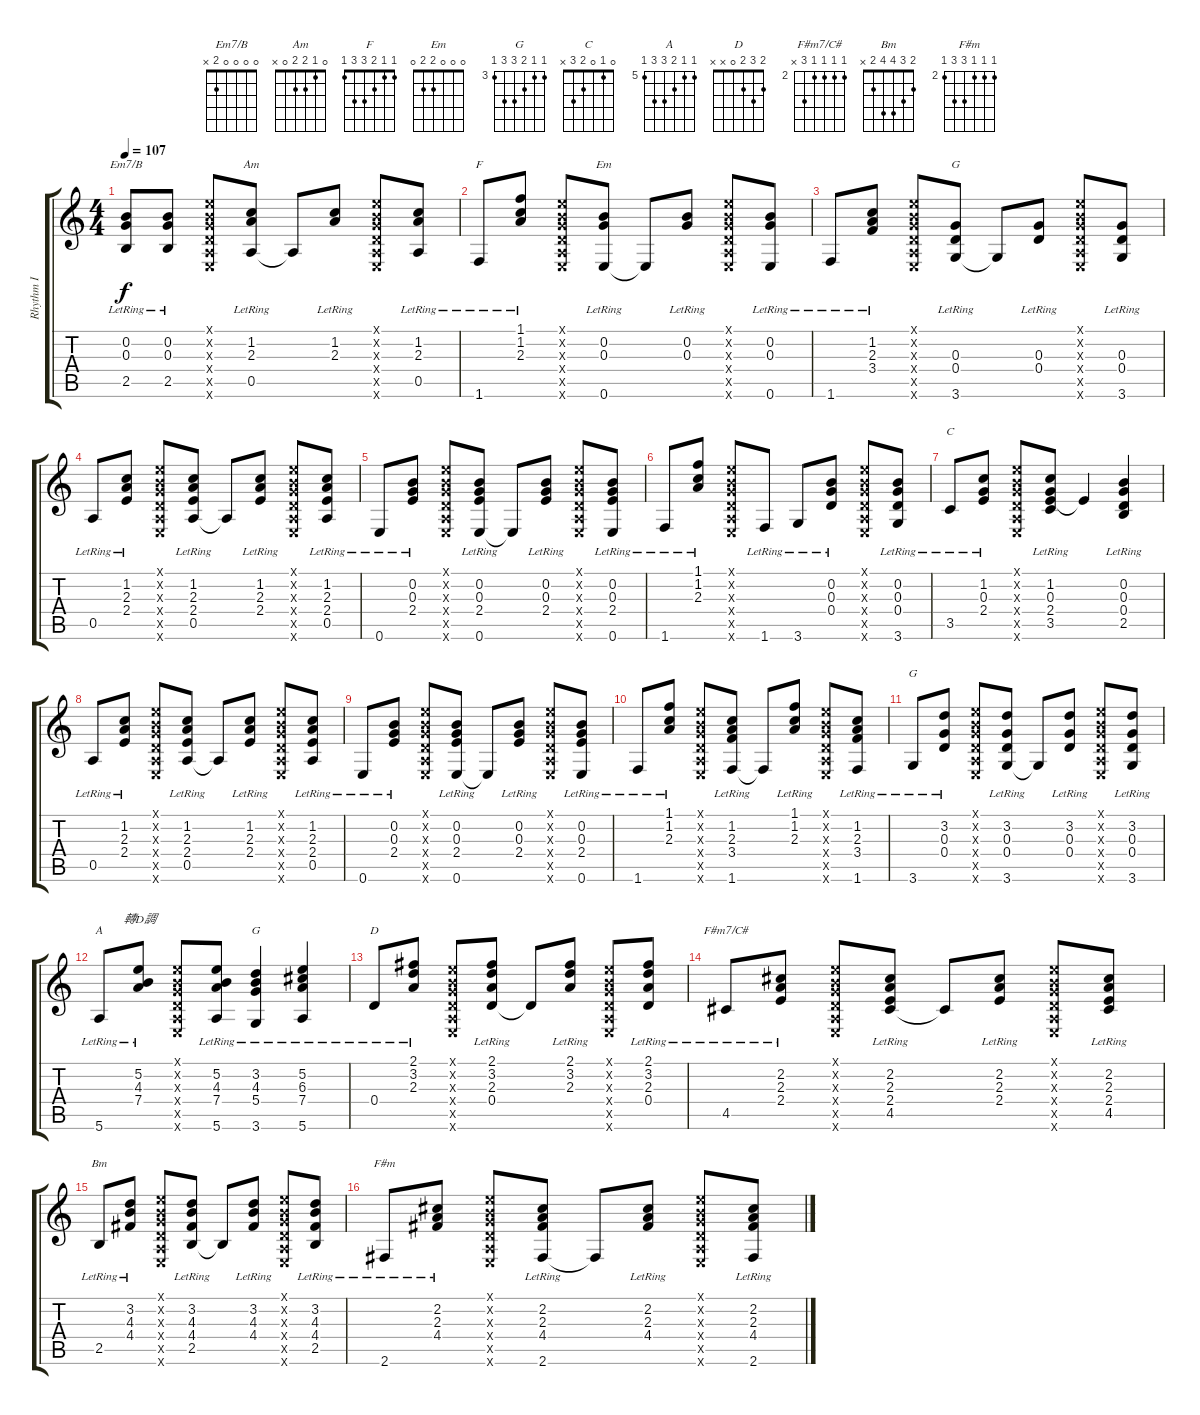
\track ("Rhythm I" "Rhythm I") {instrument acousticguitarsteel}
\staff {score tabs}
\tuning (E4 B3 G3 D3 A2 E2) {hide}
\chord ("Em7/B" 0 0 0 0 2 x)
\chord ("Am" 0 1 2 2 0 x)
\chord ("F" 1 1 2 3 3 1)
\chord ("Em" 0 0 0 2 2 0)
\chord ("G" 3 0 0 0 2 3)
\chord ("C" 0 1 0 2 3 x)
\chord ("G" x 3 0 0 2 3)
\chord ("A" 5 5 6 7 7 5) {firstfret 5}
\chord ("G" 3 3 4 5 5 3) {firstfret 3}
\chord ("D" 2 3 2 0 x x)
\chord ("F#m7/C#" 2 2 2 2 4 x) {firstfret 2}
\chord ("Bm" 2 3 4 4 2 x)
\chord ("F#m" 2 2 2 4 4 2) {firstfret 2}
\ts (4 4)
\tempo 107
\clef g2
\ks c
(0.2{lr} 0.3{lr} 2.5{lr}).8{ch "Em7/B" dy f} (0.2{lr} 0.3{lr} 2.5{lr}).8 (0.1{x} 0.2{x} 0.3{x} 0.4{x} 0.5{x} 0.6{x}).8 (1.2{lr} 2.3{lr} 0.5{lr}).8{ch "Am"} 0.5{t}.8 (1.2{lr} 2.3{lr}).8 (0.1{x} 0.2{x} 0.3{x} 0.4{x} 0.5{x} 0.6{x}).8 (1.2{lr} 2.3{lr} 0.5{lr}).8 |
1.6{lr}.8{ch "F"} (1.1{lr} 1.2{lr} 2.3{lr}).8 (0.1{x} 0.2{x} 0.3{x} 0.4{x} 0.5{x} 0.6{x}).8 (0.2{lr} 0.3{lr} 0.6{lr}).8{ch "Em"} 0.6{t}.8 (0.2{lr} 0.3{lr}).8 (0.1{x} 0.2{x} 0.3{x} 0.4{x} 0.5{x} 0.6{x}).8 (0.2{lr} 0.3{lr} 0.6{lr}).8 |
1.6{lr}.8 (1.2{lr} 2.3{lr} 3.4{lr}).8 (0.1{x} 0.2{x} 0.3{x} 0.4{x} 0.5{x} 0.6{x}).8 (0.3{lr} 0.4{lr} 3.6{lr}).8{ch "G"} 3.6{t}.8 (0.3{lr} 0.4{lr}).8 (0.1{x} 0.2{x} 0.3{x} 0.4{x} 0.5{x} 0.6{x}).8 (0.3{lr} 0.4{lr} 3.6{lr}).8 |
0.5{lr}.8 (1.2{lr} 2.3{lr} 2.4{lr}).8 (0.1{x} 0.2{x} 0.3{x} 0.4{x} 0.5{x} 0.6{x}).8 (1.2{lr} 2.3{lr} 2.4{lr} 0.5{lr}).8 0.5{t}.8 (1.2{lr} 2.3{lr} 2.4{lr}).8 (0.1{x} 0.2{x} 0.3{x} 0.4{x} 0.5{x} 0.6{x}).8 (1.2{lr} 2.3{lr} 2.4{lr} 0.5{lr}).8 |
0.6{lr}.8 (0.2{lr} 0.3{lr} 2.4{lr}).8 (0.1{x} 0.2{x} 0.3{x} 0.4{x} 0.5{x} 0.6{x}).8 (0.2{lr} 0.3{lr} 2.4{lr} 0.6{lr}).8 0.6{t}.8 (0.2{lr} 0.3{lr} 2.4{lr}).8 (0.1{x} 0.2{x} 0.3{x} 0.4{x} 0.5{x} 0.6{x}).8 (0.2{lr} 0.3{lr} 2.4{lr} 0.6{lr}).8 |
1.6{lr}.8 (1.1{lr} 1.2{lr} 2.3{lr}).8 (0.1{x} 0.2{x} 0.3{x} 0.4{x} 0.5{x} 0.6{x}).8 1.6{lr}.8 3.6{lr}.8 (0.2{lr} 0.3{lr} 0.4{lr}).8 (0.1{x} 0.2{x} 0.3{x} 0.4{x} 0.5{x} 0.6{x}).8 (0.2{lr} 0.3{lr} 0.4{lr} 3.6{lr}).8 |
3.5{lr}.8{ch "C"} (1.2{lr} 0.3{lr} 2.4{lr}).8 (0.1{x} 0.2{x} 0.3{x} 0.4{x} 0.5{x} 0.6{x}).8 (1.2{lr} 0.3{lr} 2.4{lr} 3.5{lr}).8 2.4{t}.4 (0.2{lr} 0.3{lr} 0.4{lr} 2.5{lr}).4 |
0.5{lr}.8 (1.2{lr} 2.3{lr} 2.4{lr}).8 (0.1{x} 0.2{x} 0.3{x} 0.4{x} 0.5{x} 0.6{x}).8 (1.2{lr} 2.3{lr} 2.4{lr} 0.5{lr}).8 0.5{t}.8 (1.2{lr} 2.3{lr} 2.4{lr}).8 (0.1{x} 0.2{x} 0.3{x} 0.4{x} 0.5{x} 0.6{x}).8 (1.2{lr} 2.3{lr} 2.4{lr} 0.5{lr}).8 |
0.6{lr}.8 (0.2{lr} 0.3{lr} 2.4{lr}).8 (0.1{x} 0.2{x} 0.3{x} 0.4{x} 0.5{x} 0.6{x}).8 (0.2{lr} 0.3{lr} 2.4{lr} 0.6{lr}).8 0.6{t}.8 (0.2{lr} 0.3{lr} 2.4{lr}).8 (0.1{x} 0.2{x} 0.3{x} 0.4{x} 0.5{x} 0.6{x}).8 (0.2{lr} 0.3{lr} 2.4{lr} 0.6{lr}).8 |
1.6{lr}.8 (1.1{lr} 1.2{lr} 2.3{lr}).8 (0.1{x} 0.2{x} 0.3{x} 0.4{x} 0.5{x} 0.6{x}).8 (1.2{lr} 2.3{lr} 3.4{lr} 1.6{lr}).8 1.6{t}.8 (1.1{lr} 1.2{lr} 2.3{lr}).8 (0.1{x} 0.2{x} 0.3{x} 0.4{x} 0.5{x} 0.6{x}).8 (1.2{lr} 2.3{lr} 3.4{lr} 1.6{lr}).8 |
3.6{lr}.8{ch "G"} (3.2{lr} 0.3{lr} 0.4{lr}).8 (0.1{x} 0.2{x} 0.3{x} 0.4{x} 0.5{x} 0.6{x}).8 (3.2{lr} 0.3{lr} 0.4{lr} 3.6{lr}).8 3.6{t}.8 (3.2{lr} 0.3{lr} 0.4{lr}).8 (0.1{x} 0.2{x} 0.3{x} 0.4{x} 0.5{x} 0.6{x}).8 (3.2{lr} 0.3{lr} 0.4{lr} 3.6{lr}).8 |
5.6{lr}.8{ch "A" txt "　　轉D調"} (5.2{lr} 4.3{lr} 7.4{lr}).8 (0.1{x} 0.2{x} 0.3{x} 0.4{x} 0.5{x} 0.6{x}).8 (5.2{lr} 4.3{lr} 7.4{lr} 5.6{lr}).8 (3.2{lr} 4.3{lr} 5.4{lr} 3.6{lr}).4{ch "G"} (5.2{lr} 6.3{lr} 7.4{lr} 5.6{lr}).4 |
0.4{lr}.8{ch "D"} (2.1{lr} 3.2{lr} 2.3{lr}).8 (0.1{x} 0.2{x} 0.3{x} 0.4{x} 0.5{x} 0.6{x}).8 (2.1{lr} 3.2{lr} 2.3{lr} 0.4{lr}).8 0.4{t}.8 (2.1{lr} 3.2{lr} 2.3{lr}).8 (0.1{x} 0.2{x} 0.3{x} 0.4{x} 0.5{x} 0.6{x}).8 (2.1{lr} 3.2{lr} 2.3{lr} 0.4{lr}).8 |
4.5{lr}.8{ch "F#m7/C#"} (2.2{lr} 2.3{lr} 2.4{lr}).8 (0.1{x} 0.2{x} 0.3{x} 0.4{x} 0.5{x} 0.6{x}).8 (2.2{lr} 2.3{lr} 2.4{lr} 4.5{lr}).8 4.5{t}.8 (2.2{lr} 2.3{lr} 2.4{lr}).8 (0.1{x} 0.2{x} 0.3{x} 0.4{x} 0.5{x} 0.6{x}).8 (2.2{lr} 2.3{lr} 2.4{lr} 4.5{lr}).8 |
2.5{lr}.8{ch "Bm"} (3.2{lr} 4.3{lr} 4.4{lr}).8 (0.1{x} 0.2{x} 0.3{x} 0.4{x} 0.5{x} 0.6{x}).8 (3.2{lr} 4.3{lr} 4.4{lr} 2.5{lr}).8 2.5{t}.8 (3.2{lr} 4.3{lr} 4.4{lr}).8 (0.1{x} 0.2{x} 0.3{x} 0.4{x} 0.5{x} 0.6{x}).8 (3.2{lr} 4.3{lr} 4.4{lr} 2.5{lr}).8 |
2.6{lr}.8{ch "F#m"} (2.2{lr} 2.3{lr} 4.4{lr}).8 (0.1{x} 0.2{x} 0.3{x} 0.4{x} 0.5{x} 0.6{x}).8 (2.2{lr} 2.3{lr} 4.4{lr} 2.6{lr}).8 2.6{t}.8 (2.2{lr} 2.3{lr} 4.4{lr}).8 (0.1{x} 0.2{x} 0.3{x} 0.4{x} 0.5{x} 0.6{x}).8 (2.2{lr} 2.3{lr} 4.4{lr} 2.6{lr}).8
